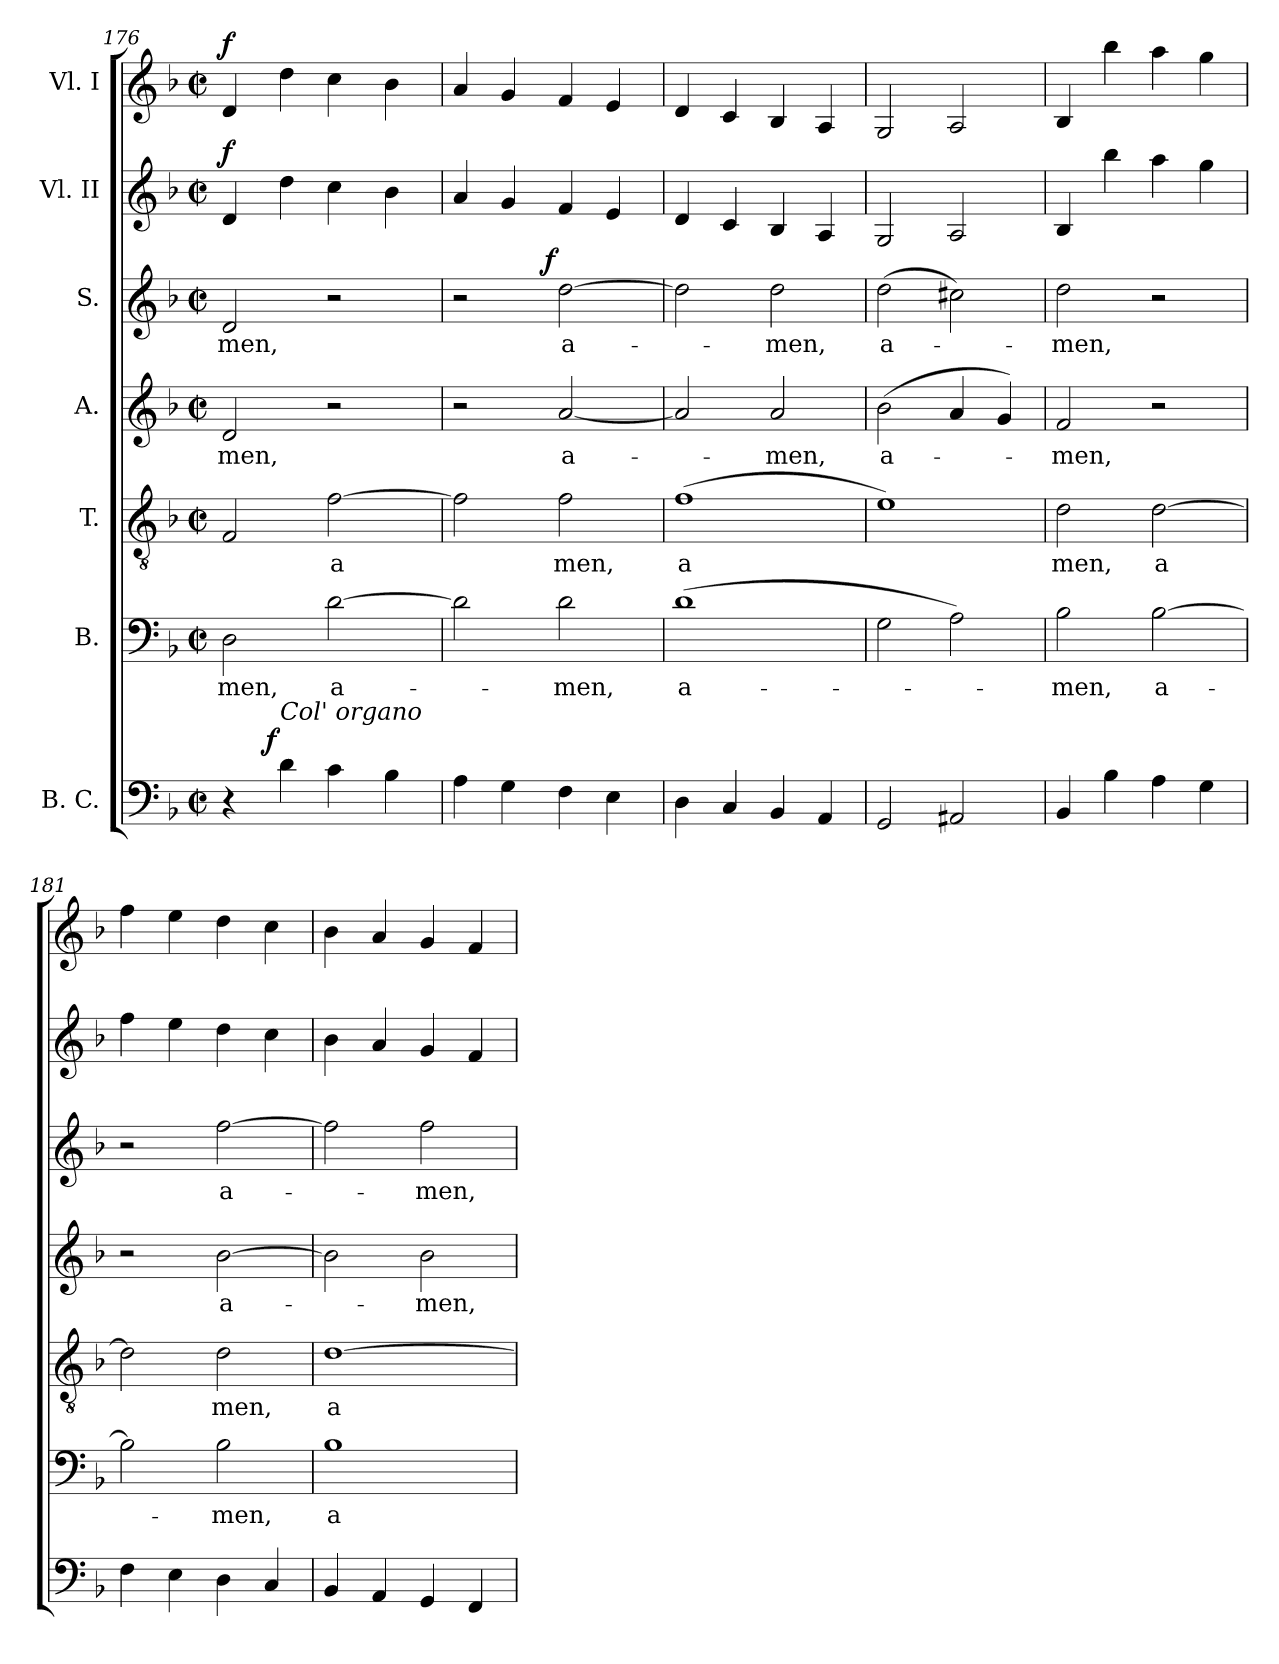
**kern	**dynam	**kern	**text	**kern	**text	**kern	**text	**kern	**text	**dynam	**kern	**dynam	**kern	**dynam
*part7	*part7	*part6	*part6	*part5	*part5	*part4	*part4	*part3	*part3	*part3	*part2	*part2	*part1	*part1
*staff7	*staff7	*staff6	*staff6	*staff5	*staff5	*staff4	*staff4	*staff3	*staff3	*staff3	*staff2	*staff2	*staff1	*staff1
*I"B. C.	*	*I"B.	*	*I"T.	*	*I"A.	*	*I"S.	*	*	*I"Vl. II	*	*I"Vl. I	*
*clefF4	*	*clefF4	*	*clefGv2	*	*clefG2	*	*clefG2	*	*	*clefG2	*	*clefG2	*
*k[b-]	*	*k[b-]	*	*k[b-]	*	*k[b-]	*	*k[b-]	*	*	*k[b-]	*	*k[b-]	*
*F:	*	*F:	*	*F:	*	*F:	*	*F:	*	*	*F:	*	*F:	*
*M2/2	*	*M2/2	*	*M2/2	*	*M2/2	*	*M2/2	*	*	*M2/2	*	*M2/2	*
*met(c|)	*	*met(c|)	*	*met(c|)	*	*met(c|)	*	*met(c|)	*	*	*met(c|)	*	*met(c|)	*
=176	=176	=176	=176	=176	=176	=176	=176	=176	=176	=176	=176	=176	=176	=176
!	!	!	!LO:LY:b:cj	!	!	!	!LO:LY:b:cj	!	!LO:LY:b:cj	!	!	!LO:DY:a	!	!LO:DY:a
*^	*	*	*	*	*	*	*	*	*	*	*	*	*	*
4r	8..ryy	.	2D\	-men,	2F/	.	2d/	-men,	2d/	-men,	.	4d/	f	4d/	f
!	!	!LO:DY:a	!	!	!	!	!	!	!	!	!	!	!	!	!
.	2ryy	f	.	.	.	.	.	.	.	.	.	.	.	.	.
!LO:TX:a:i:t=Col' organo	!	!	!	!	!	!	!	!	!	!	!	!	!	!	!
4d<\	.	.	.	.	.	.	.	.	.	.	.	4dd\	.	4dd\	.
!	!	!	!	!LO:LY:b:cj	!	!LO:LY:b:cj	!	!	!	!	!	!	!	!	!
4c\	.	.	[>2d\	a-	[>2f\	a	2r	.	2r	.	.	4cc\	.	4cc\	.
.	4ryy	.	.	.	.	.	.	.	.	.	.	.	.	.	.
4B-\	.	.	.	.	.	.	.	.	.	.	.	4b-\	.	4b-\	.
.	32ryy	.	.	.	.	.	.	.	.	.	.	.	.	.	.
*v	*v	*	*	*	*	*	*	*	*	*	*	*	*	*	*
=177	=177	=177	=177	=177	=177	=177	=177	=177	=177	=177	=177	=177	=177	=177
*	*	*	*	*	*	*	*	*^	*	*	*	*	*	*
4A\	.	2d\]	.	2f\]	.	2r	.	2r	4...ryy	.	.	4a/	.	4a/	.
4G\	.	.	.	.	.	.	.	.	.	.	.	4g/	.	4g/	.
!	!	!	!	!	!	!	!	!	!	!	!LO:DY:a	!	!	!	!
.	.	.	.	.	.	.	.	.	2ryy	.	f	.	.	.	.
!	!	!	!LO:LY:b:cj	!	!LO:LY:b:cj	!	!LO:LY:b:cj	!	!	!LO:LY:b:cj	!	!	!	!	!
4F\	.	2d\	-men,	2f\	men,	[<2a/	a-	[>2dd\	.	a-	.	4f/	.	4f/	.
4E\	.	.	.	.	.	.	.	.	.	.	.	4e/	.	4e/	.
.	.	.	.	.	.	.	.	.	32ryy	.	.	.	.	.	.
=178	=178	=178	=178	=178	=178	=178	=178	=178	=178	=178	=178	=178	=178	=178	=178
!	!	!	!LO:LY:b:rj	!	!LO:LY:b:rj	!	!	!	!	!	!	!	!	!	!
*	*	*	*	*	*	*	*	*v	*v	*	*	*	*	*	*
4D\	.	(>1d	a-	(>1f	a	2a/]	.	2dd\]	.	.	4d/	.	4d/	.
4C/	.	.	.	.	.	.	.	.	.	.	4c/	.	4c/	.
!	!	!	!	!	!	!	!LO:LY:b:cj	!	!LO:LY:b:cj	!	!	!	!	!
4BB-/	.	.	.	.	.	2a/	-men,	2dd\	-men,	.	4B-/	.	4B-/	.
4AA/	.	.	.	.	.	.	.	.	.	.	4A/	.	4A/	.
=179	=179	=179	=179	=179	=179	=179	=179	=179	=179	=179	=179	=179	=179	=179
!	!	!	!	!	!	!	!LO:LY:b:cj	!	!LO:LY:b:cj	!	!	!	!	!
2GG</	.	2G\	.	1e)	.	(>2b-\	a-	(>2dd\	a-	.	2G/	.	2G/	.
2AA#/	.	2A\)	.	.	.	4a/	.	2cc#X\)	.	.	2A/	.	2A/	.
.	.	.	.	.	.	4g/)	.	.	.	.	.	.	.	.
=180	=180	=180	=180	=180	=180	=180	=180	=180	=180	=180	=180	=180	=180	=180
!	!	!	!LO:LY:b:cj	!	!LO:LY:b:cj	!	!LO:LY:b:cj	!	!LO:LY:b:cj	!	!	!	!	!
4BB-</	.	2B-\	-men,	2d\	men,	2f/	-men,	2dd\	-men,	.	4B-/	.	4B-/	.
4B-\	.	.	.	.	.	.	.	.	.	.	4bb-\	.	4bb-\	.
!	!	!	!LO:LY:b:cj	!	!LO:LY:b:cj	!	!	!	!	!	!	!	!	!
4A\	.	[>2B-\	a-	[>2d\	a	2r	.	2r	.	.	4aa\	.	4aa\	.
4G\	.	.	.	.	.	.	.	.	.	.	4gg\	.	4gg\	.
=181	=181	=181	=181	=181	=181	=181	=181	=181	=181	=181	=181	=181	=181	=181
4F\	.	2B-\]	.	2d\]	.	2r	.	2r	.	.	4ff\	.	4ff\	.
4E\	.	.	.	.	.	.	.	.	.	.	4ee\	.	4ee\	.
!	!	!	!LO:LY:b:cj	!	!LO:LY:b:cj	!	!LO:LY:b:cj	!	!LO:LY:b:cj	!	!	!	!	!
4D\	.	2B-\	-men,	2d\	men,	[>2b-\	a-	[>2ff\	a-	.	4dd\	.	4dd\	.
4C/	.	.	.	.	.	.	.	.	.	.	4cc\	.	4cc\	.
=182	=182	=182	=182	=182	=182	=182	=182	=182	=182	=182	=182	=182	=182	=182
!	!	!	!LO:LY:b:rj	!	!LO:LY:b:rj	!	!	!	!	!	!	!	!	!
4BB-/	.	1B-	a-	[>1d	a	2b-\]	.	2ff\]	.	.	4b-\	.	4b-\	.
4AA/	.	.	.	.	.	.	.	.	.	.	4a/	.	4a/	.
!	!	!	!	!	!	!	!LO:LY:b:cj	!	!LO:LY:b:cj	!	!	!	!	!
4GG/	.	.	.	.	.	2b-\	-men,	2ff\	-men,	.	4g/	.	4g/	.
4FF/	.	.	.	.	.	.	.	.	.	.	4f/	.	4f/	.
=	=	=	=	=	=	=	=	=	=	=	=	=	=	=
*-	*-	*-	*-	*-	*-	*-	*-	*-	*-	*-	*-	*-	*-	*-
